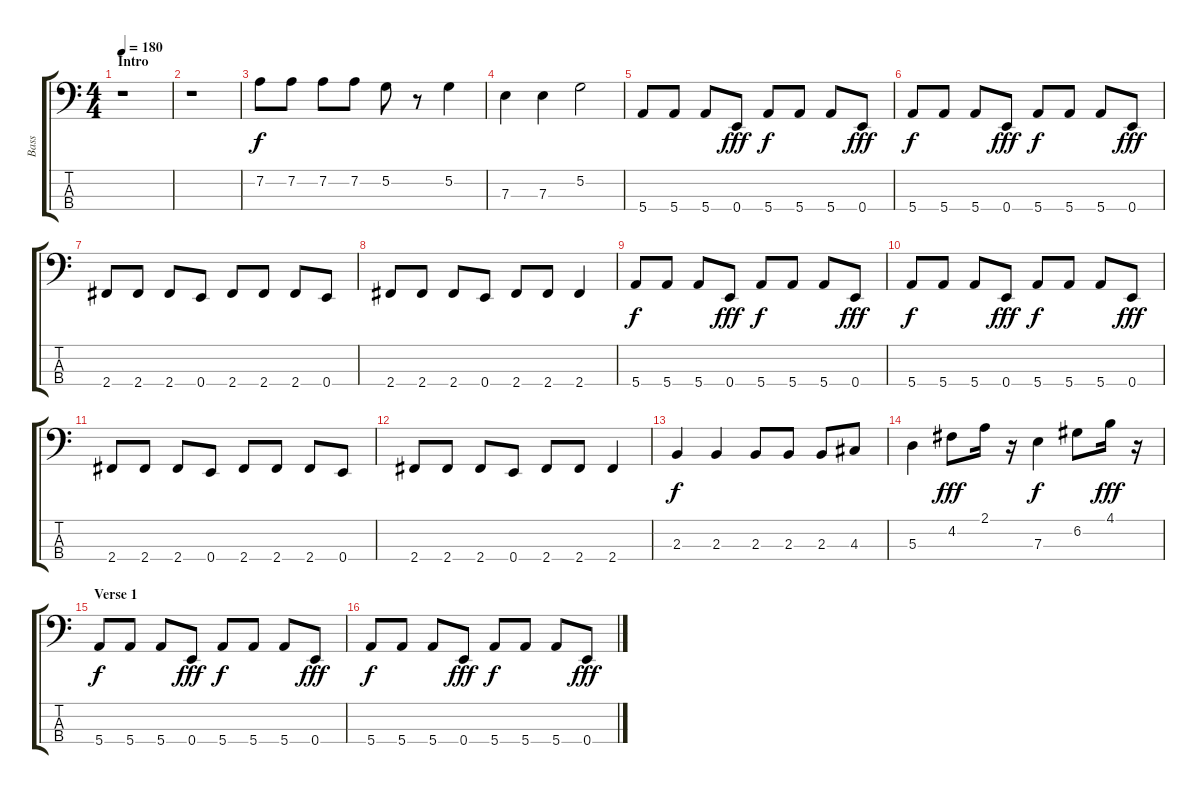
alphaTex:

\track ("Bass" "Bass") {instrument electricbasspick}
\staff {score tabs}
\tuning (G2 D2 A1 E1) {hide}
\ts (4 4)
\section ("" "Intro")
\tempo 180
\clef f4
\ks c
r.1{dy f instrument electricbasspick} |
r.1 |
7.2.8 7.2.8 7.2.8 7.2.8 5.2.8 r.8 5.2.4 |
7.3.4 7.3.4 5.2.2 |
5.4.8 5.4.8 5.4.8 0.4.8{dy fff} 5.4.8{dy f} 5.4.8 5.4.8 0.4.8{dy fff} |
5.4.8{dy f} 5.4.8 5.4.8 0.4.8{dy fff} 5.4.8{dy f} 5.4.8 5.4.8 0.4.8{dy fff} |
2.4.8 2.4.8 2.4.8 0.4.8 2.4.8 2.4.8 2.4.8 0.4.8 |
2.4.8 2.4.8 2.4.8 0.4.8 2.4.8 2.4.8 2.4.4 |
5.4.8{dy f} 5.4.8 5.4.8 0.4.8{dy fff} 5.4.8{dy f} 5.4.8 5.4.8 0.4.8{dy fff} |
5.4.8{dy f} 5.4.8 5.4.8 0.4.8{dy fff} 5.4.8{dy f} 5.4.8 5.4.8 0.4.8{dy fff} |
2.4.8 2.4.8 2.4.8 0.4.8 2.4.8 2.4.8 2.4.8 0.4.8 |
2.4.8 2.4.8 2.4.8 0.4.8 2.4.8 2.4.8 2.4.4 |
2.3.4{dy f} 2.3.4 2.3.8 2.3.8 2.3.8 4.3.8 |
5.3.4 4.2.8{dy fff} 2.1.16 r.16 7.3.4{dy f} 6.2.8 4.1.16{dy fff} r.16 |
\section ("" "Verse 1")
5.4.8{dy f} 5.4.8 5.4.8 0.4.8{dy fff} 5.4.8{dy f} 5.4.8 5.4.8 0.4.8{dy fff} |
5.4.8{dy f} 5.4.8 5.4.8 0.4.8{dy fff} 5.4.8{dy f} 5.4.8 5.4.8 0.4.8{dy fff}
